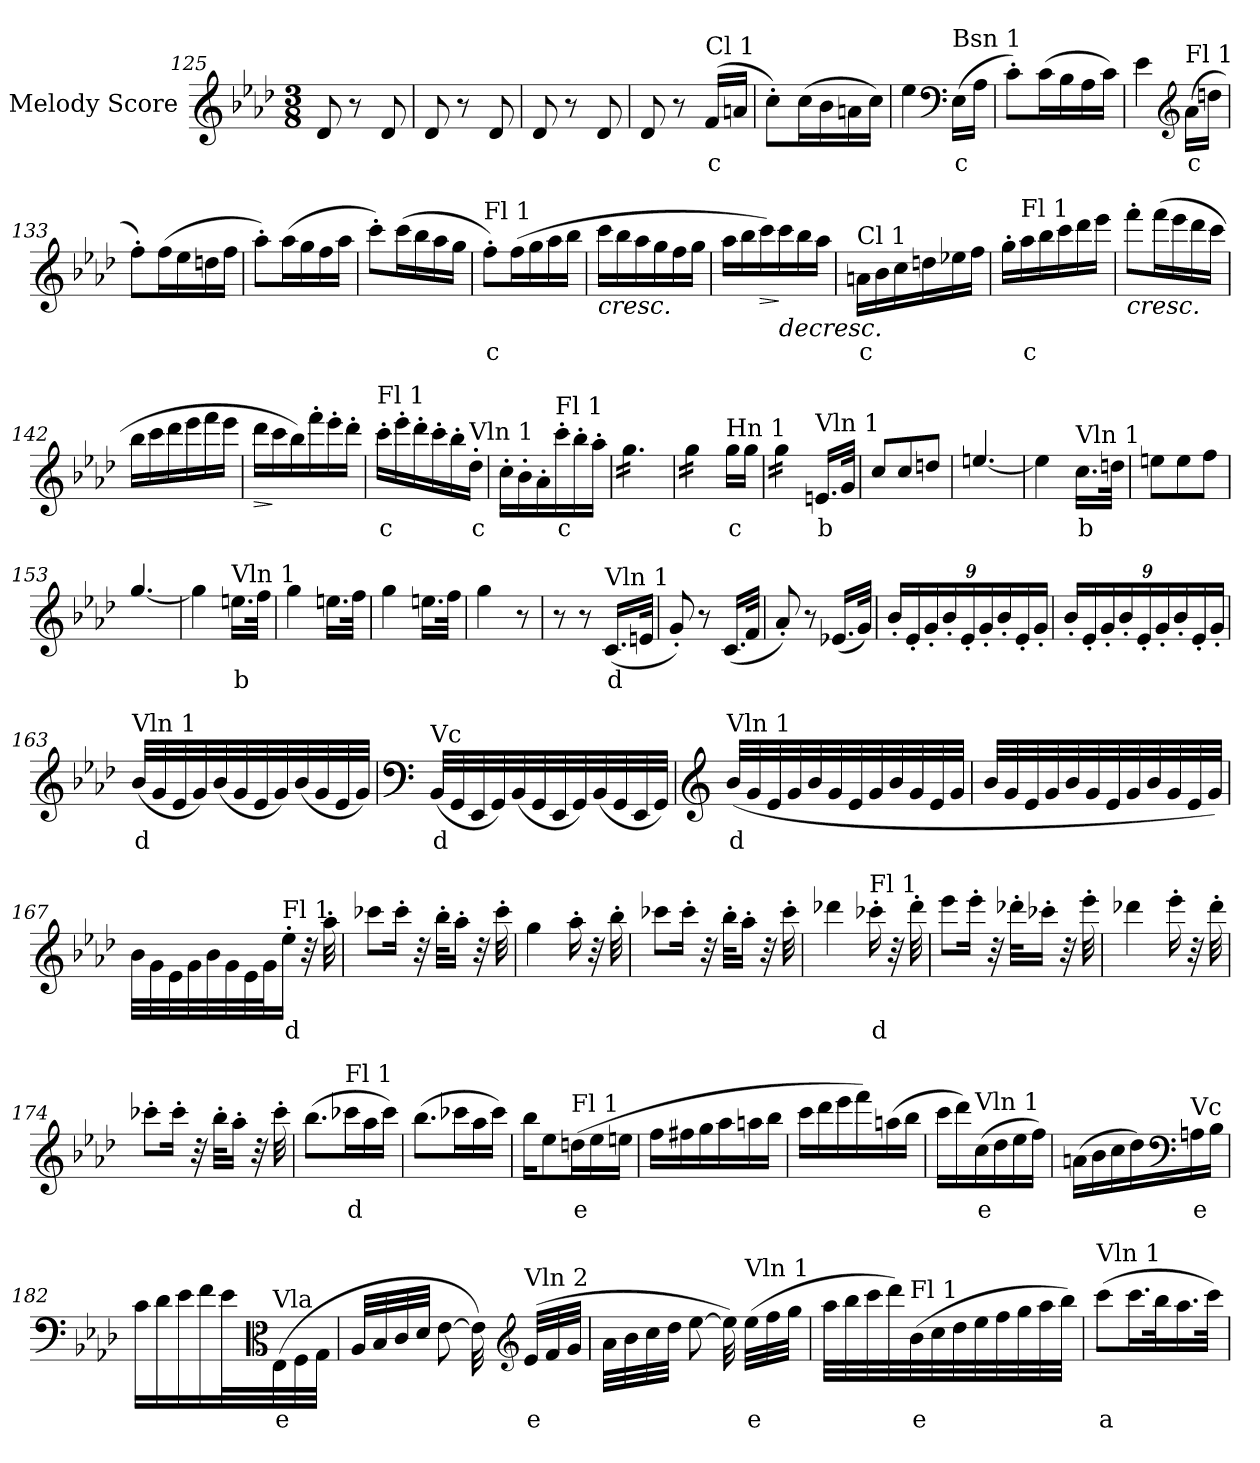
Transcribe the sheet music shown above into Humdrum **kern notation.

**kern	**text	**dynam
*part1	*part1	*part1
*staff1	*staff1	*staff1
*I"Melody Score	*	*
*clefG2	*	*
*k[b-e-a-d-]	*	*
*M3/8	*	*
=125	=125	=125
8d-/	.	.
8r	.	.
8d-/	.	.
=126	=126	=126
8d-/	.	.
8r	.	.
8d-/	.	.
=127	=127	=127
8d-/	.	.
8r	.	.
8d-/	.	.
=128	=128	=128
8d-/	.	.
8r	.	.
!LO:TX:a:t=Cl 1	!	!
!	!LO:LY:b:color=#FF0000	!
(16f/LL	c	.
16a/JJ	.	.
=129	=129	=129
8cc'\L)	.	.
(16cc\L	.	.
16b-\	.	.
16a\	.	.
16cc\JJ)	.	.
=130	=130	=130
4ee-\	.	.
*clefF4	*	*
!LO:TX:a:t=Bsn 1	!	!
!	!LO:LY:b:color=#FF0000	!
(16E-\LL	c	.
16A-\JJ	.	.
=131	=131	=131
8c'\L)	.	.
(16c\L	.	.
16B-\	.	.
16A-\	.	.
16c\JJ)	.	.
=132	=132	=132
4e-\	.	.
*clefG2	*	*
!LO:TX:a:t=Fl 1	!	!
!	!LO:LY:b:color=#FF0000	!
(16a-\LL	c	.
16ddn\JJ	.	.
=133	=133	=133
8ff'\L)	.	.
(16ff\L	.	.
16ee-\	.	.
16ddn\	.	.
16ff\JJ	.	.
=134	=134	=134
8aa-'\L)	.	.
(16aa-\L	.	.
16gg\	.	.
16ff\	.	.
16aa-\JJ	.	.
=135	=135	=135
8ccc'\L)	.	.
(16ccc\L	.	.
16bb-\	.	.
16aa-\	.	.
16gg\JJ	.	.
=136	=136	=136
!LO:TX:a:t=Fl 1	!	!
!	!LO:LY:b:color=#FF0000	!
8ff'\L)	c	.
(16ff\L	.	.
16gg\	.	.
16aa-\	.	.
16bb-\JJ	.	.
=137	=137	=137
!	!	!LO:HP:b
16ccc\LL	.	<
16bb-\	.	.
16aa-\	.	.
16gg\	.	.
16ff\	.	.
16gg\JJ	.	.
=138	=138	=138
16aa-\LL	.	.
16bb-\	.	.
!	!	!LO:HP:b
16ccc\)	.	>
!	!	!LO:HP:n=1:b
16ccc\	.	] >
16bb-\	.	.
16aa-\JJ	.	.
.	.	[
=139	=139	=139
!LO:TX:a:t=Cl 1	!	!
!	!LO:LY:b:color=#FF0000	!
16a\LL	c	.
16b-\	.	.
16cc\	.	.
16dd\	.	.
16ee-X\	.	.
16ff\JJ	.	.
=140	=140	=140
16gg'\LL	.	.
!LO:TX:a:t=Fl 1	!	!
!	!LO:LY:b:color=#FF0000	!
16aa-\	c	.
16bb-\	.	.
16ccc\	.	.
16ddd-\	.	.
16eee-\JJ	.	.
=141	=141	=141
!	!	!LO:HP:b
8fff'\L	.	<
(16fff\L	.	.
16eee-\	.	.
16ddd-\	.	.
16ccc\JJ	.	.
=142	=142	=142
16bb-\LL	.	.
16ccc\	.	.
16ddd-\	.	.
16eee-\	.	.
16fff\	.	.
16eee-\JJ	.	.
.	.	]
=143	=143	=143
!	!	!LO:HP:b
16ddd-\LL	.	>
16ccc\	.	]
16bb-\)	.	.
16fff'\	.	.
16eee-'\	.	.
16ddd-'\JJ	.	.
.	.	[
=144	=144	=144
!LO:TX:a:t=Fl 1	!	!
!	!LO:LY:b:color=#FF0000	!
16ccc'\LL	c	.
16eee-'\	.	.
16ddd-'\	.	.
16ccc'\	.	.
16bb-'\	.	.
!LO:TX:a:t=Vln 1	!	!
!	!LO:LY:b:color=#FF0000	!
16dd-'\JJ	c	.
=145	=145	=145
16cc'\LL	.	.
16b-'\	.	.
16a-'\	.	.
!LO:TX:a:t=Fl 1	!	!
!	!LO:LY:b:color=#FF0000	!
16ccc'\	c	.
16bb-'\	.	.
16aa-'\JJ	.	.
=146	=146	=146
*tremolo	*	*
16gg\LL	.	.
16gg\	.	.
16gg\	.	.
16gg\	.	.
16gg\	.	.
16gg\JJ	.	.
=147	=147	=147
16gg\LL	.	.
16gg\	.	.
16gg\	.	.
16gg\JJ	.	.
*Xtremolo	*	*
!LO:TX:a:t=Hn 1	!	!
!	!LO:LY:b:color=#FF0000	!
16gg\LL	c	.
16gg\JJ	.	.
=148	=148	=148
*tremolo	*	*
16gg\LL	.	.
16gg\	.	.
16gg\	.	.
16gg\JJ	.	.
*Xtremolo	*	*
!LO:TX:a:t=Vln 1	!	!
!	!LO:LY:b:color=#FF0000	!
16.en/LL	b	.
32g/JJk	.	.
=149	=149	=149
8cc/L	.	.
8cc/	.	.
8ddn/J	.	.
=150	=150	=150
[4.een/	.	.
=151	=151	=151
4ee\]	.	.
!LO:TX:a:t=Vln 1	!	!
!	!LO:LY:b:color=#FF0000	!
16.cc\LL	b	.
32ddn\JJk	.	.
=152	=152	=152
8een\L	.	.
8ee\	.	.
8ff\J	.	.
=153	=153	=153
[4.gg/	.	.
=154	=154	=154
4gg\]	.	.
!LO:TX:a:t=Vln 1	!	!
!	!LO:LY:b:color=#FF0000	!
16.een\LL	b	.
32ff\JJk	.	.
=155	=155	=155
4gg\	.	.
16.een\LL	.	.
32ff\JJk	.	.
=156	=156	=156
4gg\	.	.
16.een\LL	.	.
32ff\JJk	.	.
=157	=157	=157
4gg\	.	.
8r	.	.
=158	=158	=158
8r	.	.
8r	.	.
!LO:TX:a:t=Vln 1	!	!
!	!LO:LY:b:color=#FF0000	!
(16.c/LL	d	.
32en/JJk	.	.
=159	=159	=159
8g'/)	.	.
8r	.	.
(16.c/LL	.	.
32f/JJk	.	.
=160	=160	=160
8a-'/)	.	.
8r	.	.
(16.e-X/LL	.	.
32g/JJk)	.	.
=161	=161	=161
*Xbrackettup	*	*
24b-'/LL	.	.
24e-'/	.	.
24g'/	.	.
24b-'/	.	.
24e-'/	.	.
24g'/	.	.
24b-'/	.	.
24e-'/	.	.
24g'/JJ	.	.
=162	=162	=162
24b-'/LL	.	.
24e-'/	.	.
24g'/	.	.
24b-'/	.	.
24e-'/	.	.
24g'/	.	.
24b-'/	.	.
24e-'/	.	.
24g'/JJ	.	.
=163	=163	=163
!LO:TX:a:t=Vln 1	!	!
!	!LO:LY:b:color=#FF0000	!
(32b-/LLL	d	.
32g/	.	.
32e-/	.	.
32g/)	.	.
(32b-/	.	.
32g/	.	.
32e-/	.	.
32g/)	.	.
(32b-/	.	.
32g/	.	.
32e-/	.	.
32g/JJJ)	.	.
=164	=164	=164
*clefF4	*	*
!LO:TX:a:t=Vc	!	!
!	!LO:LY:b:color=#FF0000	!
(32BB-/LLL	d	.
32GG/	.	.
32EE-/	.	.
32GG/)	.	.
(32BB-/	.	.
32GG/	.	.
32EE-/	.	.
32GG/)	.	.
(32BB-/	.	.
32GG/	.	.
32EE-/	.	.
32GG/JJJ)	.	.
=165	=165	=165
*clefG2	*	*
!LO:TX:a:t=Vln 1	!	!
!	!LO:LY:b:color=#FF0000	!
(32b-/LLL	d	.
32g/	.	.
32e-/	.	.
32g/	.	.
32b-/	.	.
32g/	.	.
32e-/	.	.
32g/	.	.
32b-/	.	.
32g/	.	.
32e-/	.	.
32g/JJJ	.	.
=166	=166	=166
32b-/LLL	.	.
32g/	.	.
32e-/	.	.
32g/	.	.
32b-/	.	.
32g/	.	.
32e-/	.	.
32g/	.	.
32b-/	.	.
32g/	.	.
32e-/	.	.
32g/JJJ)	.	.
=167	=167	=167
32b-\LLL	.	.
32g\	.	.
32e-\	.	.
32g\	.	.
32b-\	.	.
32g\	.	.
32e-\	.	.
32g\J	.	.
!LO:TX:a:t=Fl 1	!	!
!	!LO:LY:b:color=#FF0000	!
16ee-'\JJ	d	.
32r	.	.
32aa-'\	.	.
=168	=168	=168
8ccc-X\L	.	.
16ccc-'\Jk	.	.
32r	.	.
32bb-'\KLL	.	.
16aa-'\JJ	.	.
32r	.	.
32ccc-'\	.	.
=169	=169	=169
4gg\	.	.
16aa-'\	.	.
32r	.	.
32bb-'\	.	.
=170	=170	=170
8ccc-X\L	.	.
16ccc-'\Jk	.	.
32r	.	.
32bb-'\KLL	.	.
16aa-'\JJ	.	.
32r	.	.
32ccc-'\	.	.
=171	=171	=171
4ddd-X\	.	.
!LO:TX:a:t=Fl 1	!	!
!	!LO:LY:b:color=#FF0000	!
16ccc-X'\	d	.
32r	.	.
32ddd-'\	.	.
=172	=172	=172
8eee-\L	.	.
16eee-'\Jk	.	.
32r	.	.
32ddd-X'\KLL	.	.
16ccc-X'\JJ	.	.
32r	.	.
32eee-'\	.	.
=173	=173	=173
4ddd-X\	.	.
16eee-'\	.	.
32r	.	.
32ddd-'\	.	.
=174	=174	=174
8ccc-X'\L	.	.
16ccc-'\Jk	.	.
32r	.	.
32bb-'\KLL	.	.
16aa-'\JJ	.	.
32r	.	.
32ccc-'\	.	.
=175	=175	=175
(8.bb-\L	.	.
!LO:TX:a:t=Fl 1	!	!
!	!LO:LY:b:color=#FF0000	!
16ccc-X\L	d	.
16aa-\	.	.
16ccc-\JJ)	.	.
=176	=176	=176
(8.bb-\L	.	.
16ccc-X\L	.	.
16aa-\	.	.
16ccc-\JJ)	.	.
=177	=177	=177
16bb-\KL	.	.
8ee-\	.	.
!LO:TX:a:t=Fl 1	!	!
!	!LO:LY:b:color=#FF0000	!
(16ddn\L	e	.
16ee-\	.	.
16een\JJ	.	.
=178	=178	=178
16ff\LL	.	.
16ff#X\	.	.
16gg\	.	.
16aa-\	.	.
16aan\	.	.
16bb-\JJ	.	.
=179	=179	=179
16ccc\LL	.	.
16ddd-\	.	.
16eee-\	.	.
16fff\)	.	.
(16aan\	.	.
16bb-\JJ	.	.
=180	=180	=180
16ccc\LL	.	.
16ddd-\)	.	.
!LO:TX:a:t=Vln 1	!	!
!	!LO:LY:b:color=#FF0000	!
(16cc\	e	.
16dd-\	.	.
16ee-\	.	.
16ff\JJ)	.	.
=181	=181	=181
(16an\LL	.	.
16b-\	.	.
16cc\	.	.
16dd-\)	.	.
*clefF4	*	*
!LO:TX:a:t=Vc	!	!
!	!LO:LY:b:color=#FF0000	!
16An\	e	.
16B-\JJ	.	.
=182	=182	=182
16c\LL	.	.
16d-\	.	.
16e-\	.	.
16f\	.	.
32e-\L	.	.
*clefC3	*	*
!LO:TX:a:t=Vla	!	!
!	!LO:LY:b:color=#FF0000	!
(32E-\	e	.
32F\	.	.
32G\JJJ	.	.
=183	=183	=183
32A-/LLL	.	.
32B-/	.	.
32c/	.	.
32d-/JJJ	.	.
[8e-\	.	.
32e-\])	.	.
*clefG2	*	*
!LO:TX:a:t=Vln 2	!	!
!	!LO:LY:b:color=#FF0000	!
(32e-/LLL	e	.
32f/	.	.
32g/JJJ	.	.
=184	=184	=184
32a-\LLL	.	.
32b-\	.	.
32cc\	.	.
32dd-\JJJ	.	.
[8ee-\	.	.
32ee-\])	.	.
!LO:TX:a:t=Vln 1	!	!
!	!LO:LY:b:color=#FF0000	!
(32ee-\LLL	e	.
32ff\	.	.
32gg\JJJ	.	.
=185	=185	=185
32aa-\LLL	.	.
32bb-\	.	.
32ccc\	.	.
32ddd-\)	.	.
!LO:TX:a:t=Fl 1	!	!
!	!LO:LY:b:color=#FF0000	!
(32b-\	e	.
32cc\	.	.
32dd-\	.	.
32ee-\	.	.
32ff\	.	.
32gg\	.	.
32aa-\	.	.
32bb-\JJJ)	.	.
=186	=186	=186
!LO:TX:a:t=Vln 1	!	!
!	!LO:LY:b:color=#FF0000	!
(8ccc\L	a	.
16.ccc\L	.	.
32bb-\K	.	.
16.aa-\	.	.
32ccc\JJk)	.	.
=	=	=
*-	*-	*-
